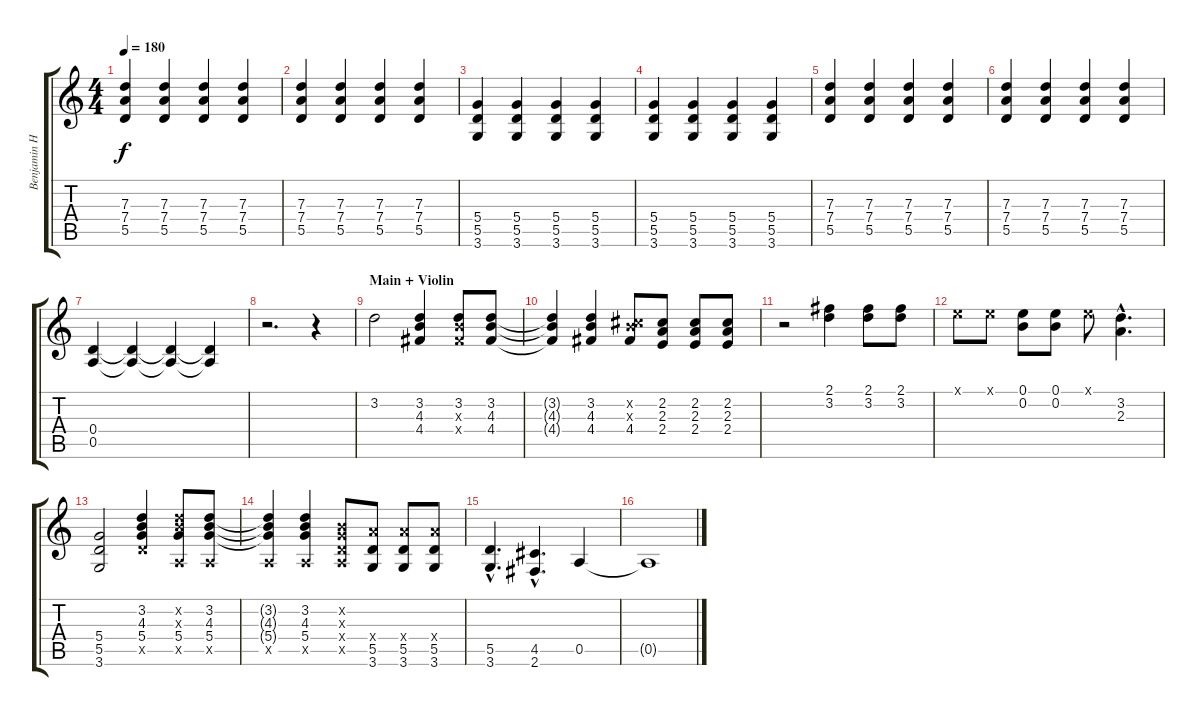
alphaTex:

\track ("Benjamin Harper (Guitar 2)" "Benjamin H") {instrument acousticguitarsteel}
\staff {score tabs}
\tuning (E4 B3 G3 D3 A2 E2) {hide}
\ts (4 4)
\tempo 180
\clef g2
\ks c
(7.3 7.4 5.5).4{dy f volume 11 instrument distortionguitar} (7.3 7.4 5.5).4 (7.3 7.4 5.5).4 (7.3 7.4 5.5).4 |
(7.3 7.4 5.5).4 (7.3 7.4 5.5).4 (7.3 7.4 5.5).4 (7.3 7.4 5.5).4 |
(5.4 5.5 3.6).4 (5.4 5.5 3.6).4 (5.4 5.5 3.6).4 (5.4 5.5 3.6).4 |
(5.4 5.5 3.6).4 (5.4 5.5 3.6).4 (5.4 5.5 3.6).4 (5.4 5.5 3.6).4 |
(7.3 7.4 5.5).4{volume 11 instrument distortionguitar} (7.3 7.4 5.5).4 (7.3 7.4 5.5).4 (7.3 7.4 5.5).4 |
(7.3 7.4 5.5).4 (7.3 7.4 5.5).4 (7.3 7.4 5.5).4 (7.3 7.4 5.5).4 |
(0.4 0.5).4 (0.4{t} 0.5{t}).4{volume 10} (0.4{t} 0.5{t}).4{volume 5} (0.4{t} 0.5{t}).4{volume 0} |
r.2{d volume 14} r.4{volume 14} |
\section ("" "Main + Violin")
3.2.2{volume 14 instrument acousticguitarsteel} (3.2 4.3 4.4).4 (3.2 4.3{x} 4.4{x}).8 (3.2 4.3 4.4).8 |
(3.2{t} 4.3{t} 4.4{t}).4 (3.2 4.3 4.4).4 (2.2{x} 4.3{x} 4.4).8 (2.2 2.3 2.4).8 (2.2 2.3 2.4).8 (2.2 2.3 2.4).8 |
r.2 (2.1 3.2).4 (2.1 3.2).8 (2.1 3.2).8 |
0.1{x}.8 0.1{x}.8 (0.1 0.2).8 (0.1 0.2).8 0.1{x}.8 (3.2{hac} 2.3{hac}).4{d} |
(5.4 5.5 3.6).2 (3.2 4.3 5.4 5.5{x}).4 (3.2{x} 4.3{x} 5.4 0.5{x}).8 (3.2 4.3 5.4 0.5{x}).8 |
(3.2{t} 4.3{t} 5.4{t} 0.5{x}).4 (3.2 4.3 5.4 0.5{x}).4 (0.2{x} 0.3{x} 0.4{x} 0.5{x}).8 (7.4{x} 5.5 3.6).8 (7.4{x} 5.5 3.6).8 (7.4{x} 5.5 3.6).8 |
(5.5{hac} 3.6{hac}).4{d} (4.5{hac} 2.6{hac}).4{d} 0.5.4 |
0.5{t}.1
